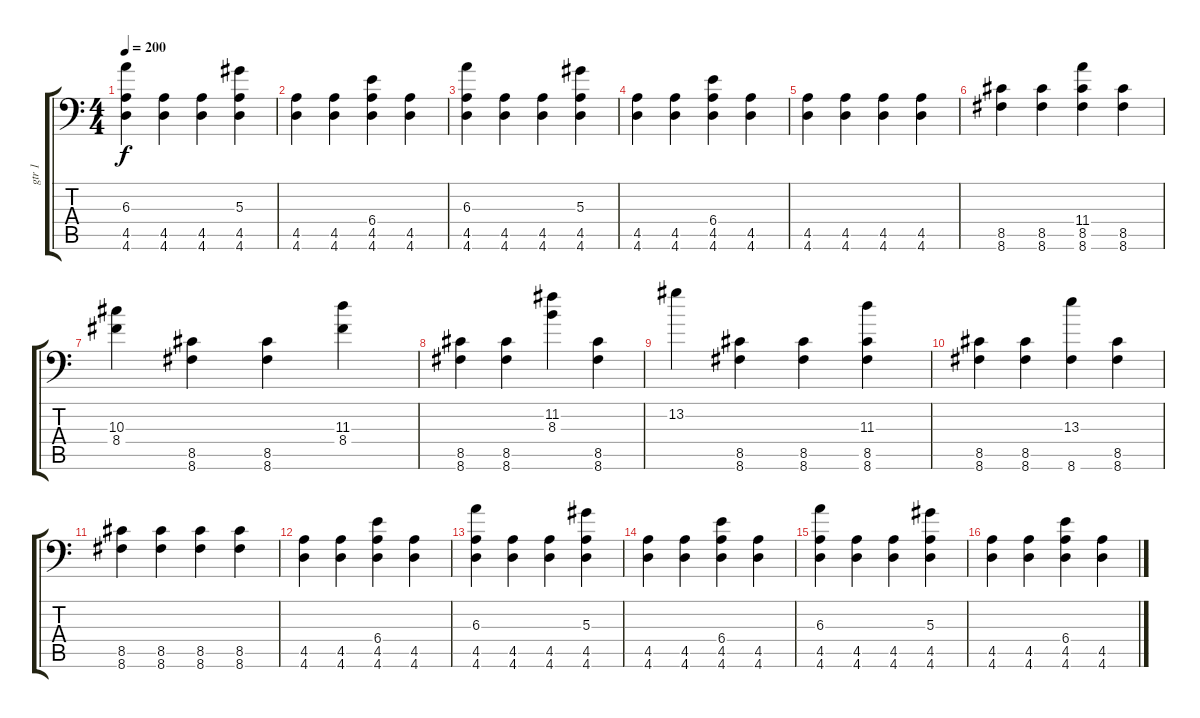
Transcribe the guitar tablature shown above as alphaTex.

\track ("gtr 1" "gtr 1") {instrument distortionguitar}
\staff {score tabs}
\tuning (C4 G3 Eb3 Bb2 F2 Bb1) {hide}
\ts (4 4)
\tempo 200
\clef f4
\ks c
(6.3 4.5 4.6).4{dy f} (4.5 4.6).4 (4.5 4.6).4 (5.3 4.5 4.6).4 |
(4.5 4.6).4 (4.5 4.6).4 (6.4 4.5 4.6).4 (4.5 4.6).4 |
(6.3 4.5 4.6).4 (4.5 4.6).4 (4.5 4.6).4 (5.3 4.5 4.6).4 |
(4.5 4.6).4 (4.5 4.6).4 (6.4 4.5 4.6).4 (4.5 4.6).4 |
(4.5 4.6).4 (4.5 4.6).4 (4.5 4.6).4 (4.5 4.6).4 |
(8.5 8.6).4{instrument overdrivenguitar} (8.5 8.6).4 (11.4 8.5 8.6).4 (8.5 8.6).4 |
(10.3 8.4).4 (8.5 8.6).4 (8.5 8.6).4 (11.3 8.4).4 |
(8.5 8.6).4 (8.5 8.6).4 (11.2 8.3).4 (8.5 8.6).4 |
13.2.4 (8.5 8.6).4 (8.5 8.6).4 (11.3 8.5 8.6).4 |
(8.5 8.6).4 (8.5 8.6).4 (13.3 8.6).4 (8.5 8.6).4 |
(8.5 8.6).4 (8.5 8.6).4 (8.5 8.6).4 (8.5 8.6).4 |
(4.5 4.6).4 (4.5 4.6).4 (6.4 4.5 4.6).4 (4.5 4.6).4 |
(6.3 4.5 4.6).4 (4.5 4.6).4 (4.5 4.6).4 (5.3 4.5 4.6).4 |
(4.5 4.6).4 (4.5 4.6).4 (6.4 4.5 4.6).4 (4.5 4.6).4 |
(6.3 4.5 4.6).4 (4.5 4.6).4 (4.5 4.6).4 (5.3 4.5 4.6).4 |
(4.5 4.6).4 (4.5 4.6).4 (6.4 4.5 4.6).4 (4.5 4.6).4
